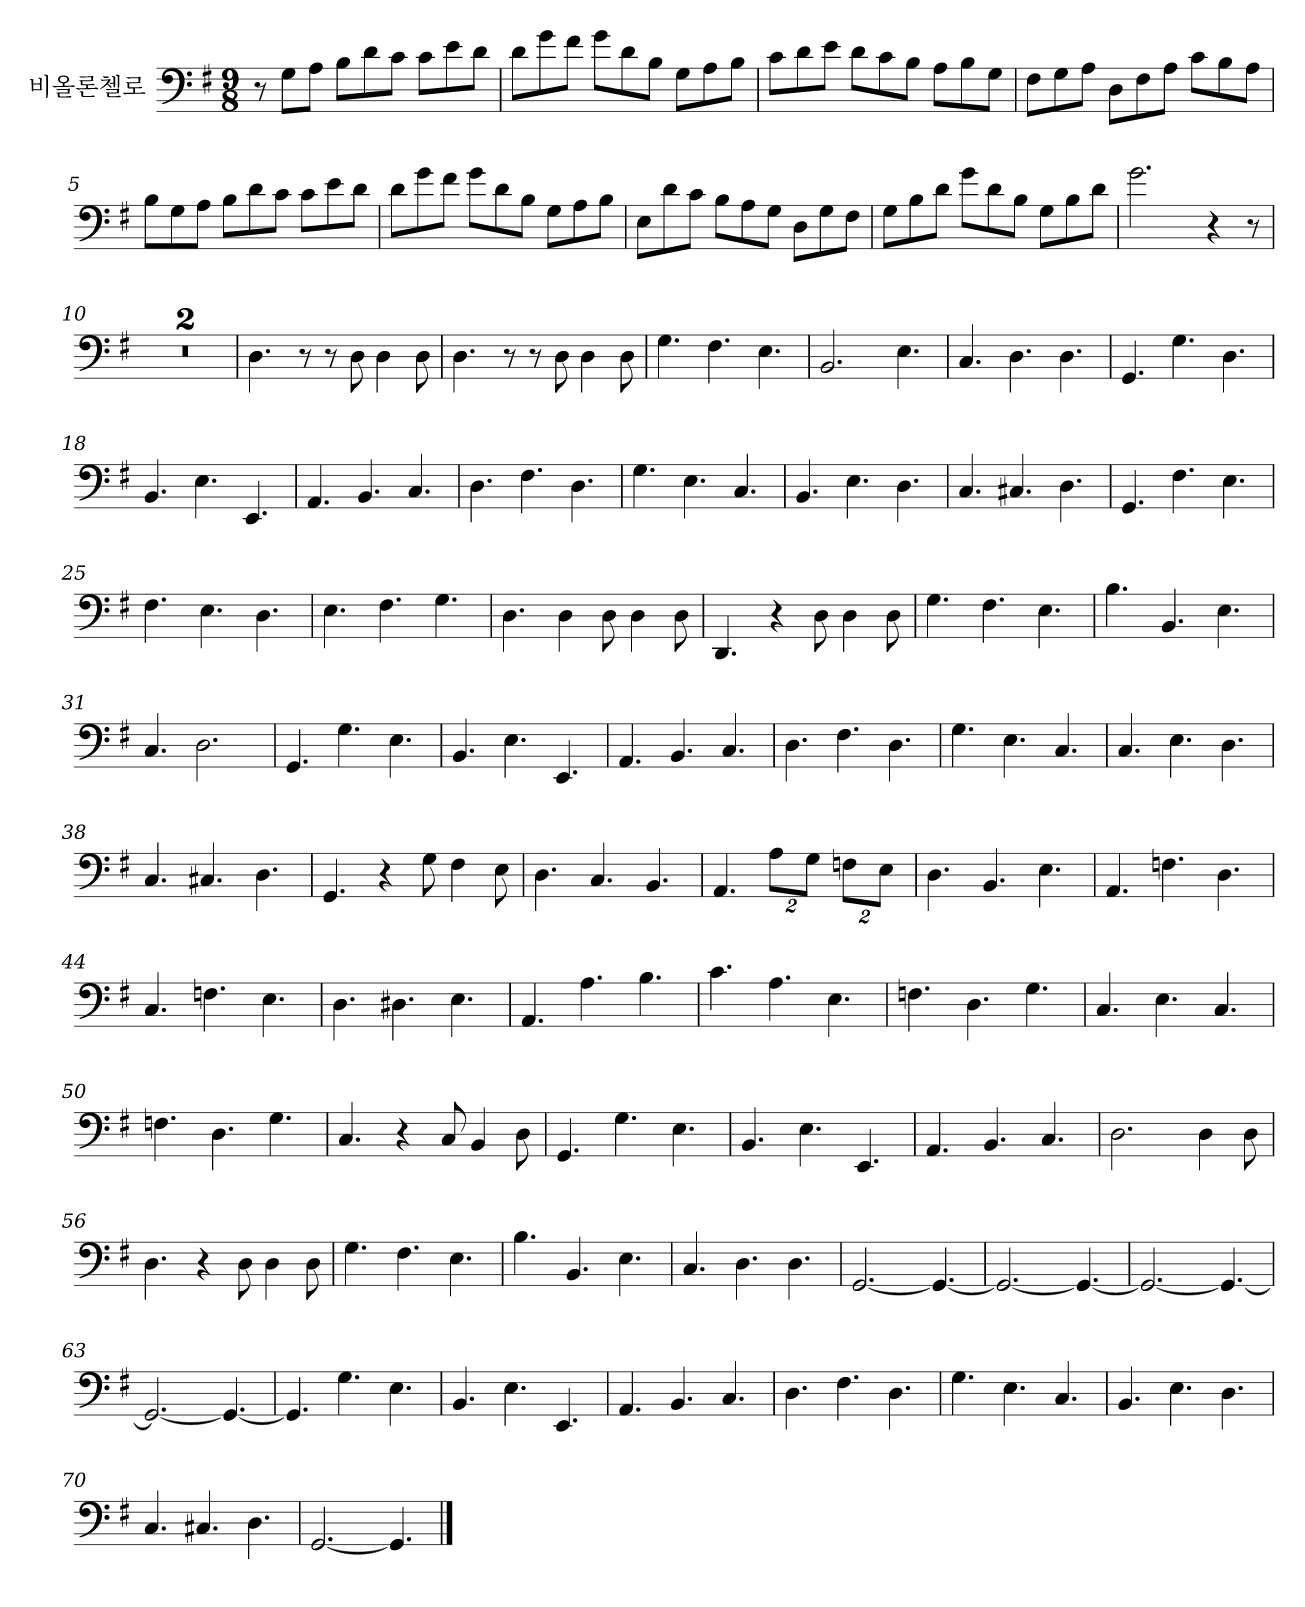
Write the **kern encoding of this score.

**kern
*part1
*staff1
*I"비올론첼로
*clefF4
*k[f#]
*M9/8
=1
8r
8G\L
8A\J
8B\L
8d\
8c\J
8c\L
8e\
8d\J
=2
8d\L
8g\
8f#\J
8g\L
8d\
8B\J
8G\L
8A\
8B\J
=3
8c\L
8d\
8e\J
8d\L
8c\
8B\J
8A\L
8B\
8G\J
=4
8F#\L
8G\
8A\J
8D\L
8F#\
8A\J
8c\L
8B\
8A\J
!!LO:LB:g=z
=5
8B\L
8G\
8A\J
8B\L
8d\
8c\J
8c\L
8e\
8d\J
=6
8d\L
8g\
8f#\J
8g\L
8d\
8B\J
8G\L
8A\
8B\J
=7
8E\L
8d\
8c\J
8B\L
8A\
8G\J
8D\L
8G\
8F#\J
=8
8G\L
8B\
8d\J
8g\L
8d\
8B\J
8G\L
8B\
8d\J
=9
2.g\
4r
8r
!!LO:LB:g=z
=10
8%9r
=11
8%9r
=12
4.D\
8r
8r
8D\
4D\
8D\
=13
4.D\
8r
8r
8D\
4D\
8D\
=14
4.G\
4.F#\
4.E\
=15
2.BB/
4.E\
=16
4.C/
4.D\
4.D\
=17
4.GG/
4.G\
4.D\
=18
4.BB/
4.E\
4.EE/
!!LO:LB:g=z
=19
4.AA/
4.BB/
4.C/
=20
4.D\
4.F#\
4.D\
=21
4.G\
4.E\
4.C/
=22
4.BB/
4.E\
4.D\
=23
4.C/
4.C#X/
4.D\
=24
4.GG/
4.F#\
4.E\
=25
4.F#\
4.E\
4.D\
=26
4.E\
4.F#\
4.G\
!!LO:LB:g=z
=27
4.D\
4D\
8D\
4D\
8D\
=28
4.DD/
4r
8D\
4D\
8D\
=29
4.G\
4.F#\
4.E\
=30
4.B\
4.BB/
4.E\
=31
4.C/
2.D\
=32
4.GG/
4.G\
4.E\
=33
4.BB/
4.E\
4.EE/
=34
4.AA/
4.BB/
4.C/
!!LO:LB:g=z
=35
4.D\
4.F#\
4.D\
=36
4.G\
4.E\
4.C/
=37
4.C/
4.E\
4.D\
=38
4.C/
4.C#X/
4.D\
=39
4.GG/
4r
8G\
4F#\
8E\
=40
4.D\
4.C/
4.BB/
=41
4.AA/
*Xbrackettup
16%3A\L
16%3G\J
16%3Fn\L
16%3E\J
!!LO:LB:g=z
=42
4.D\
4.BB/
4.E\
=43
4.AA/
4.Fn\
4.D\
=44
4.C/
4.Fn\
4.E\
=45
4.D\
4.D#X\
4.E\
=46
4.AA/
4.A\
4.B\
=47
4.c\
4.A\
4.E\
=48
4.Fn\
4.D\
4.G\
=49
4.C/
4.E\
4.C/
!!LO:LB:g=z
=50
4.Fn\
4.D\
4.G\
=51
4.C/
4r
8C/
4BB/
8D\
=52
4.GG/
4.G\
4.E\
=53
4.BB/
4.E\
4.EE/
=54
4.AA/
4.BB/
4.C/
=55
2.D\
4D\
8D\
=56
4.D\
4r
8D\
4D\
8D\
=57
4.G\
4.F#\
4.E\
!!LO:LB:g=z
=58
4.B\
4.BB/
4.E\
=59
4.C/
4.D\
4.D\
=60
[2.GG/
4.GG/_
=61
2.GG/_
4.GG/_
=62
2.GG/_
4.GG/_
=63
2.GG/_
4.GG/_
=64
4.GG/]
4.G\
4.E\
=65
4.BB/
4.E\
4.EE/
=66
4.AA/
4.BB/
4.C/
!!LO:LB:g=z
=67
4.D\
4.F#\
4.D\
=68
4.G\
4.E\
4.C/
=69
4.BB/
4.E\
4.D\
=70
4.C/
4.C#X/
4.D\
=71
[2.GG/
4.GG/]
==
*-
